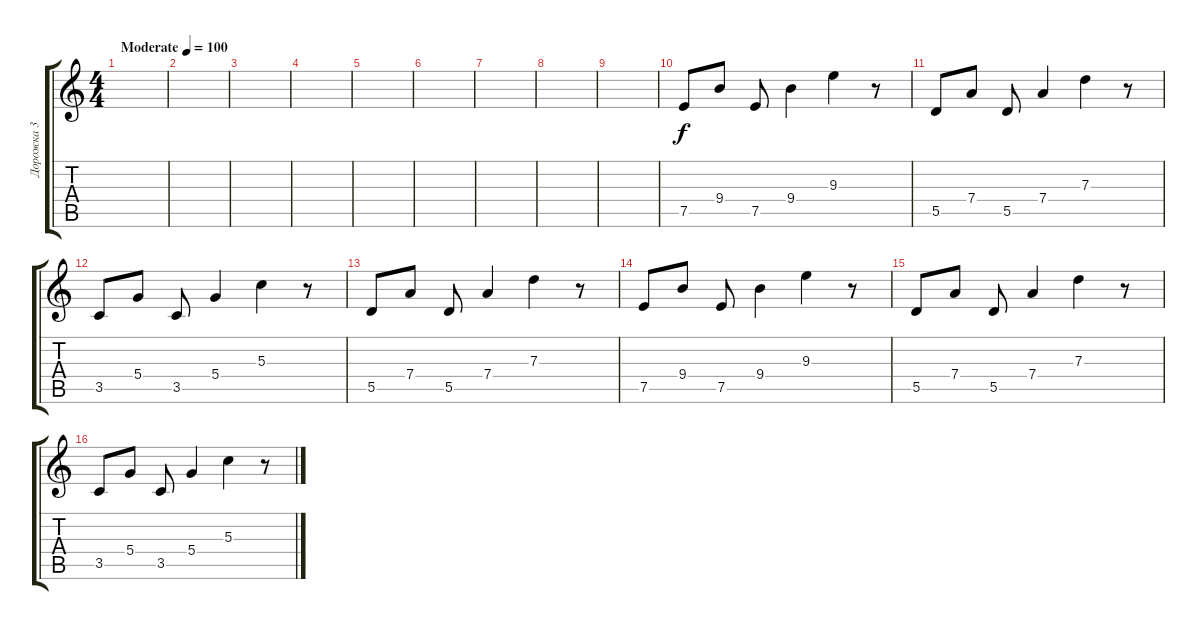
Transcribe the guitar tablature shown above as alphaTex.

\track ("Дорожка 3" "Дорожка 3") {instrument acousticguitarsteel}
\staff {score tabs}
\tuning (E4 B3 G3 D3 A2 E2) {hide}
\ts (4 4)
\tempo (100 "Moderate")
\clef g2
\ks c
|
|
|
|
|
|
|
|
|
7.5.8 9.4.8 7.5.8 9.4.4 9.3.4 r.8 |
5.5.8 7.4.8 5.5.8 7.4.4 7.3.4 r.8 |
3.5.8 5.4.8 3.5.8 5.4.4 5.3.4 r.8 |
5.5.8 7.4.8 5.5.8 7.4.4 7.3.4 r.8 |
7.5.8 9.4.8 7.5.8 9.4.4 9.3.4 r.8 |
5.5.8 7.4.8 5.5.8 7.4.4 7.3.4 r.8 |
3.5.8 5.4.8 3.5.8 5.4.4 5.3.4 r.8
